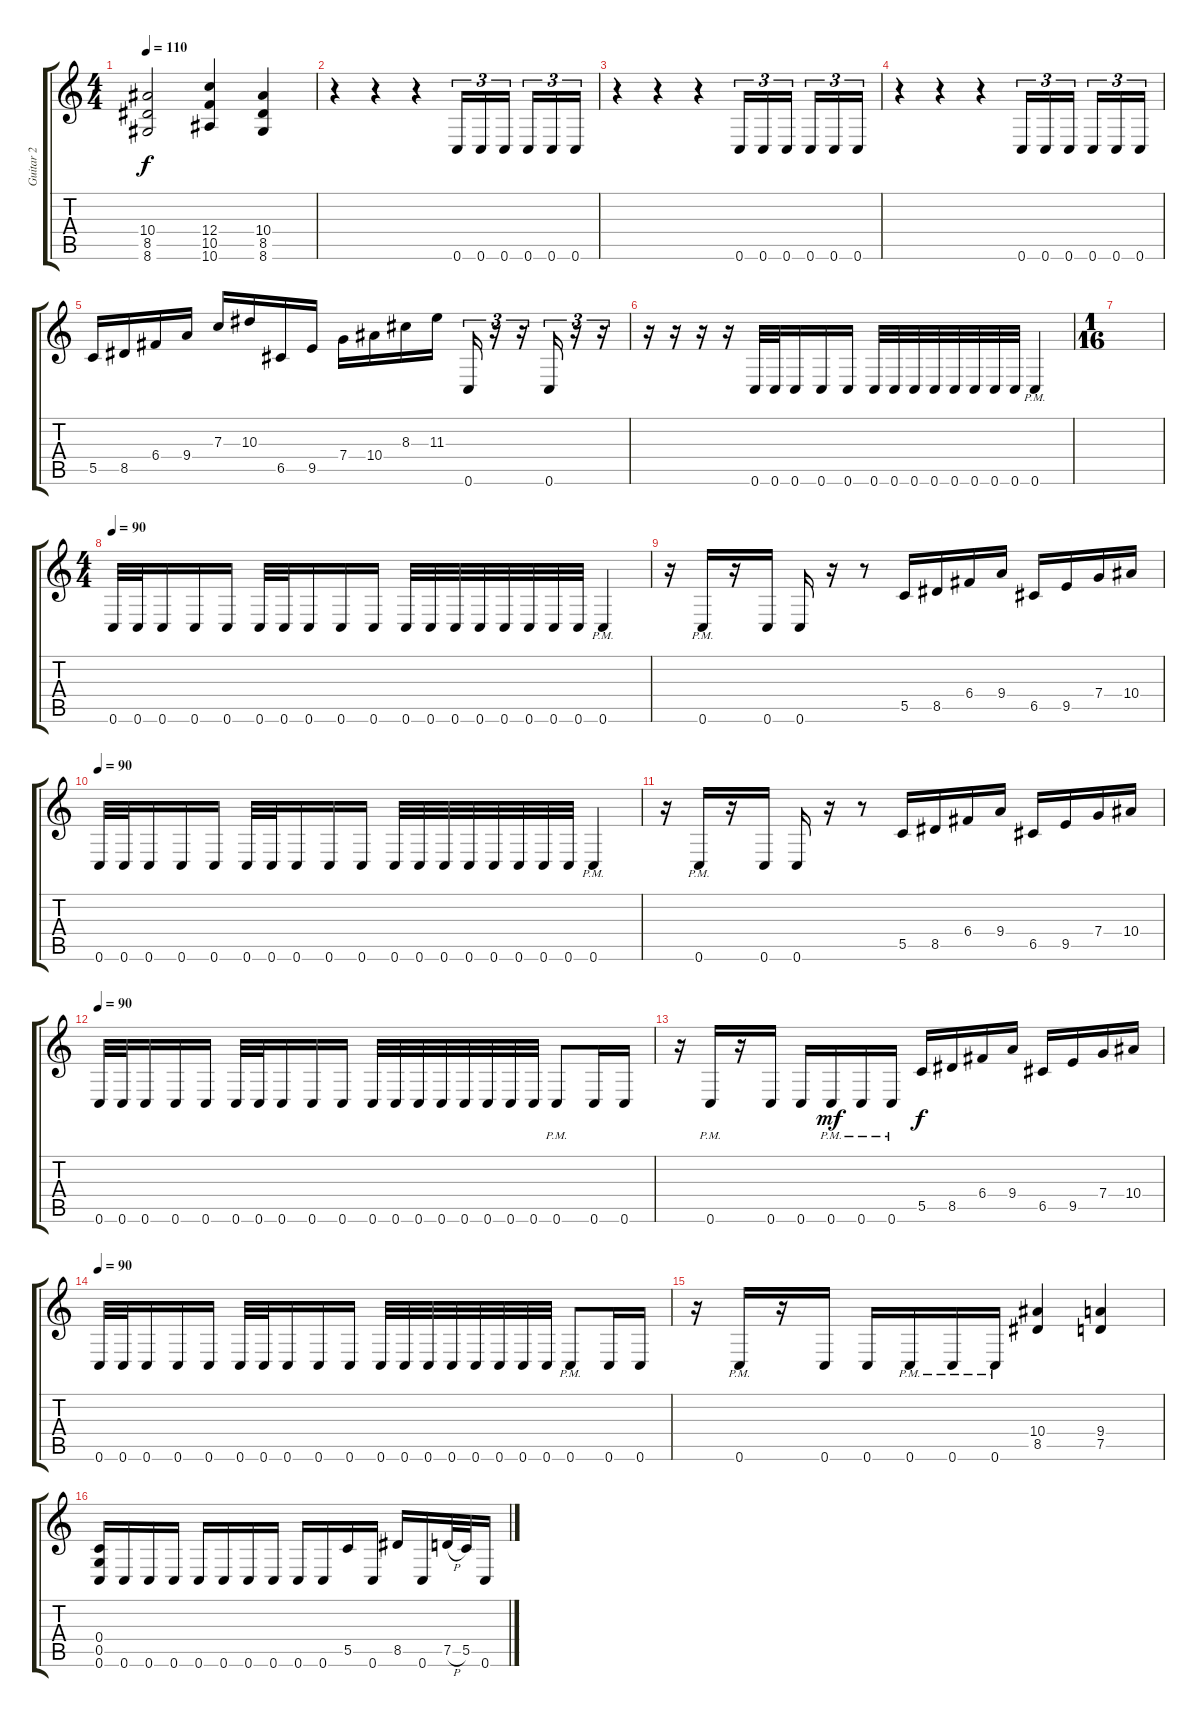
\track ("Guitar 2" "Guitar 2") {instrument distortionguitar}
\staff {score tabs}
\tuning (D4 A3 F3 C3 G2 C2) {hide}
\ts (4 4)
\tempo 110
\clef g2
\ks c
(10.4 8.5 8.6).2{dy f} (12.4 10.5 10.6).4 (10.4 8.5 8.6).4 |
r.4 r.4 r.4 0.6.16{tu (3 2)} 0.6.16{tu (3 2)} 0.6.16{tu (3 2)} 0.6.16{tu (3 2)} 0.6.16{tu (3 2)} 0.6.16{tu (3 2)} |
r.4 r.4 r.4 0.6.16{tu (3 2)} 0.6.16{tu (3 2)} 0.6.16{tu (3 2)} 0.6.16{tu (3 2)} 0.6.16{tu (3 2)} 0.6.16{tu (3 2)} |
r.4 r.4 r.4 0.6.16{tu (3 2)} 0.6.16{tu (3 2)} 0.6.16{tu (3 2)} 0.6.16{tu (3 2)} 0.6.16{tu (3 2)} 0.6.16{tu (3 2)} |
5.5.16 8.5.16 6.4.16 9.4.16 7.3.16 10.3.16 6.5.16 9.5.16 7.4.16 10.4.16 8.3.16 11.3.16 0.6.16{tu (3 2)} r.16{tu (3 2)} r.16{tu (3 2)} 0.6.16{tu (3 2)} r.16{tu (3 2)} r.16{tu (3 2)} |
r.16 r.16 r.16 r.16 0.6.32 0.6.32 0.6.16 0.6.16 0.6.16 0.6.32 0.6.32 0.6.32 0.6.32 0.6.32 0.6.32 0.6.32 0.6.32 0.6{pm}.4 |
\ts (1 16)
|
\ts (4 4)
\tempo 90
0.6.32 0.6.32 0.6.16 0.6.16 0.6.16 0.6.32 0.6.32 0.6.16 0.6.16 0.6.16 0.6.32 0.6.32 0.6.32 0.6.32 0.6.32 0.6.32 0.6.32 0.6.32 0.6{pm}.4 |
r.16 0.6{pm}.16 r.16 0.6.16 0.6.16 r.16 r.8 5.5.16 8.5.16 6.4.16 9.4.16 6.5.16 9.5.16 7.4.16 10.4.16 |
\tempo 90
0.6.32 0.6.32 0.6.16 0.6.16 0.6.16 0.6.32 0.6.32 0.6.16 0.6.16 0.6.16 0.6.32 0.6.32 0.6.32 0.6.32 0.6.32 0.6.32 0.6.32 0.6.32 0.6{pm}.4 |
r.16 0.6{pm}.16 r.16 0.6.16 0.6.16 r.16 r.8 5.5.16 8.5.16 6.4.16 9.4.16 6.5.16 9.5.16 7.4.16 10.4.16 |
\tempo 90
0.6.32 0.6.32 0.6.16 0.6.16 0.6.16 0.6.32 0.6.32 0.6.16 0.6.16 0.6.16 0.6.32 0.6.32 0.6.32 0.6.32 0.6.32 0.6.32 0.6.32 0.6.32 0.6{pm}.8 0.6.16 0.6.16 |
r.16 0.6{pm}.16 r.16 0.6.16 0.6.16 0.6{pm}.16{dy mf} 0.6{pm}.16 0.6{pm}.16 5.5.16{dy f} 8.5.16 6.4.16 9.4.16 6.5.16 9.5.16 7.4.16 10.4.16 |
\tempo 90
0.6.32 0.6.32 0.6.16 0.6.16 0.6.16 0.6.32 0.6.32 0.6.16 0.6.16 0.6.16 0.6.32 0.6.32 0.6.32 0.6.32 0.6.32 0.6.32 0.6.32 0.6.32 0.6{pm}.8 0.6.16 0.6.16 |
r.16 0.6{pm}.16 r.16 0.6.16 0.6.16 0.6{pm}.16 0.6{pm}.16 0.6{pm}.16 (10.4 8.5).4 (9.4 7.5).4 |
(0.4 0.5 0.6).16 0.6.16 0.6.16 0.6.16 0.6.16 0.6.16 0.6.16 0.6.16 0.6.16 0.6.16 5.5.16 0.6.16 8.5.16 0.6.16 7.5{h}.32 5.5.32 0.6.16
